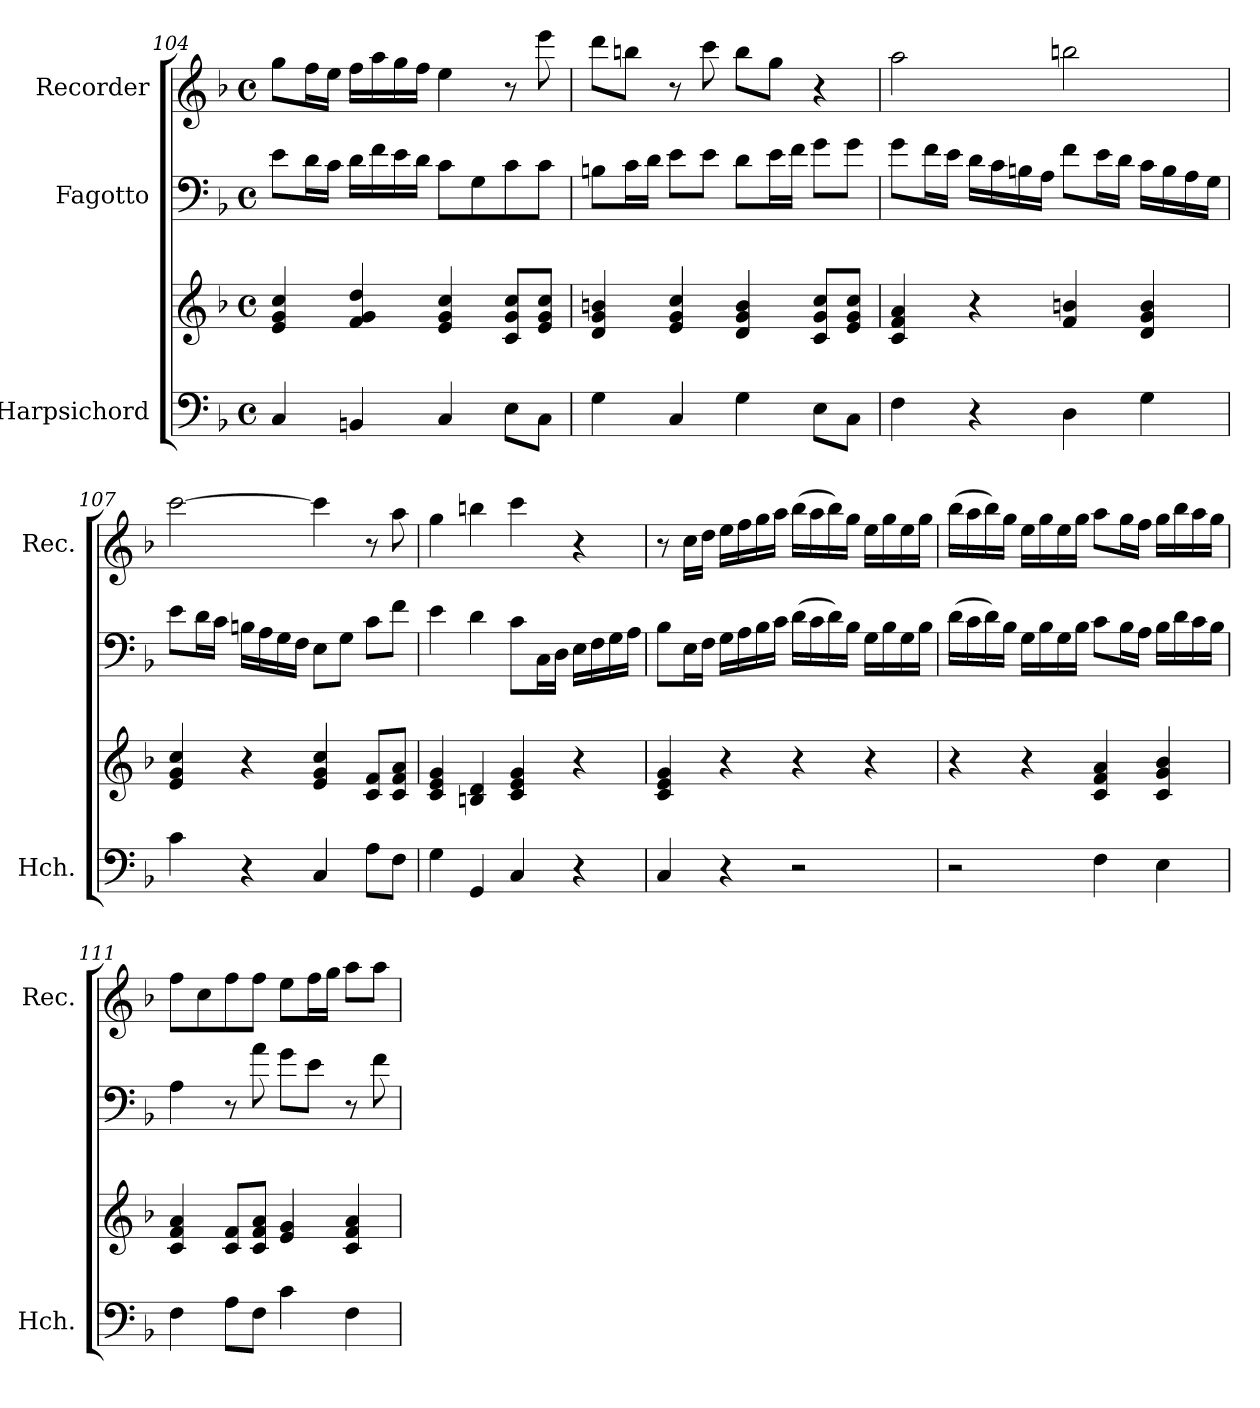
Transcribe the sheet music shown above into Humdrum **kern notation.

**kern	**kern	**kern	**kern
*part3	*part3	*part2	*part1
*staff4	*staff3	*staff2	*staff1
*I"Harpsichord	*	*I"Fagotto	*I"Recorder
*I'Hch.	*	*	*I'Rec.
*clefF4	*clefG2	*clefF4	*clefG2
*k[b-]	*k[b-]	*k[b-]	*k[b-]
*M4/4	*M4/4	*M4/4	*M4/4
*met(c)	*met(c)	*met(c)	*met(c)
=104	=104	=104	=104
4C/	4e/ 4g/ 4cc/	8e\L	8gg\L
.	.	16d\L	16ff\L
.	.	16c\JJ	16ee\JJ
4BBn/	4f/ 4g/ 4dd/	16d\LL	16ff\LL
.	.	16f\	16aa\
.	.	16e\	16gg\
.	.	16d\JJ	16ff\JJ
4C/	4e/ 4g/ 4cc/	8c\L	4ee\
.	.	8G\	.
8E\L	8c/ 8g/ 8cc/L	8c\	8r
8C\J	8e/ 8g/ 8cc/J	8c\J	8eee\
=105	=105	=105	=105
4G\	4d/ 4g/ 4bn/	8Bn\L	8ddd\L
.	.	16c\L	8bbn\J
.	.	16d\JJ	.
4C/	4e/ 4g/ 4cc/	8e\L	8r
.	.	8e\J	8ccc\
4G\	4d/ 4g/ 4b/	8d\L	8bb\L
.	.	16e\L	8gg\J
.	.	16f\JJ	.
8E\L	8c/ 8g/ 8cc/L	8g\L	4r
8C\J	8e/ 8g/ 8cc/J	8g\J	.
=106	=106	=106	=106
4F\	4c/ 4f/ 4a/	8g\L	2aa\
.	.	16f\L	.
.	.	16e\JJ	.
4r	4r	16d\LL	.
.	.	16c\	.
.	.	16Bn\	.
.	.	16A\JJ	.
4D\	4f/ 4bn/	8f\L	2bbn\
.	.	16e\L	.
.	.	16d\JJ	.
4G\	4d/ 4g/ 4b/	16c\LL	.
.	.	16B\	.
.	.	16A\	.
.	.	16G\JJ	.
!!LO:LB:g=z
=107	=107	=107	=107
4c\	4e/ 4g/ 4cc/	8e\L	[2ccc\
.	.	16d\L	.
.	.	16c\JJ	.
4r	4r	16Bn\LL	.
.	.	16A\	.
.	.	16G\	.
.	.	16F\JJ	.
4C/	4e/ 4g/ 4cc/	8E\L	4ccc\]
.	.	8G\J	.
8A\L	8c/ 8f/L	8c\L	8r
8F\J	8c/ 8f/ 8a/J	8f\J	8aa\
=108	=108	=108	=108
4G\	4c/ 4e/ 4g/	4e\	4gg\
4GG/	4Bn/ 4d/	4d\	4bbn\
4C/	4c/ 4e/ 4g/	8c\L	4ccc\
.	.	16C\L	.
.	.	16D\JJ	.
4r	4r	16E\LL	4r
.	.	16F\	.
.	.	16G\	.
.	.	16A\JJ	.
=109	=109	=109	=109
4C/	4c/ 4e/ 4g/	8B-\L	8r
.	.	16E\L	16cc\LL
.	.	16F\JJ	16dd\JJ
4r	4r	16G\LL	16ee\LL
.	.	16A\	16ff\
.	.	16B-\	16gg\
.	.	16c\JJ	16aa\JJ
2r	4r	(16d\LL	(16bb-\LL
.	.	16c\	16aa\
.	.	16d\)	16bb-\)
.	.	16B-\JJ	16gg\JJ
.	4r	16G\LL	16ee\LL
.	.	16B-\	16gg\
.	.	16G\	16ee\
.	.	16B-\JJ	16gg\JJ
=110	=110	=110	=110
2r	4r	(16d\LL	(16bb-\LL
.	.	16c\	16aa\
.	.	16d\)	16bb-\)
.	.	16B-\JJ	16gg\JJ
.	4r	16G\LL	16ee\LL
.	.	16B-\	16gg\
.	.	16G\	16ee\
.	.	16B-\JJ	16gg\JJ
4F\	4c/ 4f/ 4a/	8c\L	8aa\L
.	.	16B-\L	16gg\L
.	.	16A\JJ	16ff\JJ
4E\	4c/ 4g/ 4b-/	16B-\LL	16gg\LL
.	.	16d\	16bb-\
.	.	16c\	16aa\
.	.	16B-\JJ	16gg\JJ
=111	=111	=111	=111
4F\	4c/ 4f/ 4a/	4A\	8ff\L
.	.	.	8cc\
8A\L	8c/ 8f/L	8r	8ff\
8F\J	8c/ 8f/ 8a/J	8a\	8ff\J
4c\	4e/ 4g/	8g\L	8ee\L
.	.	8e\J	16ff\L
.	.	.	16gg\JJ
4F\	4c/ 4f/ 4a/	8r	8aa\L
.	.	8f\	8aa\J
=	=	=	=
*-	*-	*-	*-
